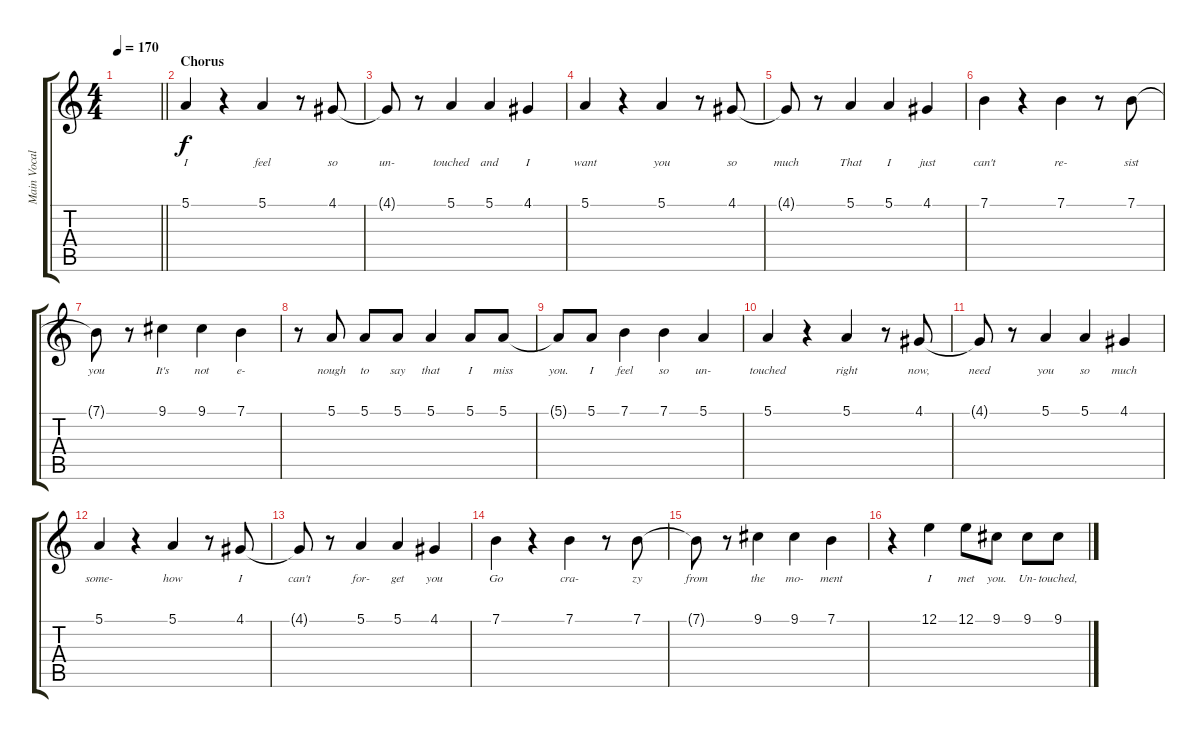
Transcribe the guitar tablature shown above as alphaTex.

\track ("Main Vocals" "Main Vocal") {instrument lead6voice}
\staff {score tabs}
\tuning (E4 B3 G3 D3 A2 E2) {hide}
\ts (4 4)
\tempo 170
\clef g2
\barLineRight lightlight
\ks c
|
\section ("" "Chorus")
5.1.4{lyrics (0 "I") lyrics (1 "") lyrics (2 "") lyrics (3 "") lyrics (4 "")} r.4 5.1.4{lyrics (0 "feel") lyrics (1 "") lyrics (2 "") lyrics (3 "") lyrics (4 "")} r.8 4.1.8{lyrics (0 "so") lyrics (1 "") lyrics (2 "") lyrics (3 "") lyrics (4 "")} |
4.1{t}.8{lyrics (0 "un-") lyrics (1 "") lyrics (2 "") lyrics (3 "") lyrics (4 "")} r.8 5.1.4{lyrics (0 "touched") lyrics (1 "") lyrics (2 "") lyrics (3 "") lyrics (4 "")} 5.1.4{lyrics (0 "and") lyrics (1 "") lyrics (2 "") lyrics (3 "") lyrics (4 "")} 4.1.4{lyrics (0 "I") lyrics (1 "") lyrics (2 "") lyrics (3 "") lyrics (4 "")} |
5.1.4{lyrics (0 "want") lyrics (1 "") lyrics (2 "") lyrics (3 "") lyrics (4 "")} r.4 5.1.4{lyrics (0 "you") lyrics (1 "") lyrics (2 "") lyrics (3 "") lyrics (4 "")} r.8 4.1.8{lyrics (0 "so") lyrics (1 "") lyrics (2 "") lyrics (3 "") lyrics (4 "")} |
4.1{t}.8{lyrics (0 "much") lyrics (1 "") lyrics (2 "") lyrics (3 "") lyrics (4 "")} r.8 5.1.4{lyrics (0 "That") lyrics (1 "") lyrics (2 "") lyrics (3 "") lyrics (4 "")} 5.1.4{lyrics (0 "I") lyrics (1 "") lyrics (2 "") lyrics (3 "") lyrics (4 "")} 4.1.4{lyrics (0 "just") lyrics (1 "") lyrics (2 "") lyrics (3 "") lyrics (4 "")} |
7.1.4{lyrics (0 "can't") lyrics (1 "") lyrics (2 "") lyrics (3 "") lyrics (4 "")} r.4 7.1.4{lyrics (0 "re-") lyrics (1 "") lyrics (2 "") lyrics (3 "") lyrics (4 "")} r.8 7.1.8{lyrics (0 "sist") lyrics (1 "") lyrics (2 "") lyrics (3 "") lyrics (4 "")} |
7.1{t}.8{lyrics (0 "you") lyrics (1 "") lyrics (2 "") lyrics (3 "") lyrics (4 "")} r.8 9.1.4{lyrics (0 "It's") lyrics (1 "") lyrics (2 "") lyrics (3 "") lyrics (4 "")} 9.1.4{lyrics (0 "not") lyrics (1 "") lyrics (2 "") lyrics (3 "") lyrics (4 "")} 7.1.4{lyrics (0 "e-") lyrics (1 "") lyrics (2 "") lyrics (3 "") lyrics (4 "")} |
r.8 5.1.8{lyrics (0 "nough") lyrics (1 "") lyrics (2 "") lyrics (3 "") lyrics (4 "")} 5.1.8{lyrics (0 "to") lyrics (1 "") lyrics (2 "") lyrics (3 "") lyrics (4 "")} 5.1.8{lyrics (0 "say") lyrics (1 "") lyrics (2 "") lyrics (3 "") lyrics (4 "")} 5.1.4{lyrics (0 "that") lyrics (1 "") lyrics (2 "") lyrics (3 "") lyrics (4 "")} 5.1.8{lyrics (0 "I") lyrics (1 "") lyrics (2 "") lyrics (3 "") lyrics (4 "")} 5.1.8{lyrics (0 "miss") lyrics (1 "") lyrics (2 "") lyrics (3 "") lyrics (4 "")} |
5.1{t}.8{lyrics (0 "you.") lyrics (1 "") lyrics (2 "") lyrics (3 "") lyrics (4 "")} 5.1.8{lyrics (0 "I") lyrics (1 "") lyrics (2 "") lyrics (3 "") lyrics (4 "")} 7.1.4{lyrics (0 "feel") lyrics (1 "") lyrics (2 "") lyrics (3 "") lyrics (4 "")} 7.1.4{lyrics (0 "so") lyrics (1 "") lyrics (2 "") lyrics (3 "") lyrics (4 "")} 5.1.4{lyrics (0 "un-") lyrics (1 "") lyrics (2 "") lyrics (3 "") lyrics (4 "")} |
5.1.4{lyrics (0 "touched") lyrics (1 "") lyrics (2 "") lyrics (3 "") lyrics (4 "")} r.4 5.1.4{lyrics (0 "right") lyrics (1 "") lyrics (2 "") lyrics (3 "") lyrics (4 "")} r.8 4.1.8{lyrics (0 "now,") lyrics (1 "") lyrics (2 "") lyrics (3 "") lyrics (4 "")} |
4.1{t}.8{lyrics (0 "need") lyrics (1 "") lyrics (2 "") lyrics (3 "") lyrics (4 "")} r.8 5.1.4{lyrics (0 "you") lyrics (1 "") lyrics (2 "") lyrics (3 "") lyrics (4 "")} 5.1.4{lyrics (0 "so") lyrics (1 "") lyrics (2 "") lyrics (3 "") lyrics (4 "")} 4.1.4{lyrics (0 "much") lyrics (1 "") lyrics (2 "") lyrics (3 "") lyrics (4 "")} |
5.1.4{lyrics (0 "some-") lyrics (1 "") lyrics (2 "") lyrics (3 "") lyrics (4 "")} r.4 5.1.4{lyrics (0 "how") lyrics (1 "") lyrics (2 "") lyrics (3 "") lyrics (4 "")} r.8 4.1.8{lyrics (0 "I") lyrics (1 "") lyrics (2 "") lyrics (3 "") lyrics (4 "")} |
4.1{t}.8{lyrics (0 "can't") lyrics (1 "") lyrics (2 "") lyrics (3 "") lyrics (4 "")} r.8 5.1.4{lyrics (0 "for-") lyrics (1 "") lyrics (2 "") lyrics (3 "") lyrics (4 "")} 5.1.4{lyrics (0 "get") lyrics (1 "") lyrics (2 "") lyrics (3 "") lyrics (4 "")} 4.1.4{lyrics (0 "you") lyrics (1 "") lyrics (2 "") lyrics (3 "") lyrics (4 "")} |
7.1.4{lyrics (0 "Go") lyrics (1 "") lyrics (2 "") lyrics (3 "") lyrics (4 "")} r.4 7.1.4{lyrics (0 "cra-") lyrics (1 "") lyrics (2 "") lyrics (3 "") lyrics (4 "")} r.8 7.1.8{lyrics (0 "zy") lyrics (1 "") lyrics (2 "") lyrics (3 "") lyrics (4 "")} |
7.1{t}.8{lyrics (0 "from") lyrics (1 "") lyrics (2 "") lyrics (3 "") lyrics (4 "")} r.8 9.1.4{lyrics (0 "the") lyrics (1 "") lyrics (2 "") lyrics (3 "") lyrics (4 "")} 9.1.4{lyrics (0 "mo-") lyrics (1 "") lyrics (2 "") lyrics (3 "") lyrics (4 "")} 7.1.4{lyrics (0 "ment") lyrics (1 "") lyrics (2 "") lyrics (3 "") lyrics (4 "")} |
r.4 12.1.4{lyrics (0 "I") lyrics (1 "") lyrics (2 "") lyrics (3 "") lyrics (4 "")} 12.1.8{lyrics (0 "met") lyrics (1 "") lyrics (2 "") lyrics (3 "") lyrics (4 "")} 9.1.8{lyrics (0 "you.") lyrics (1 "") lyrics (2 "") lyrics (3 "") lyrics (4 "")} 9.1.8{lyrics (0 "Un-") lyrics (1 "") lyrics (2 "") lyrics (3 "") lyrics (4 "")} 9.1.8{lyrics (0 "touched,") lyrics (1 "") lyrics (2 "") lyrics (3 "") lyrics (4 "")}
